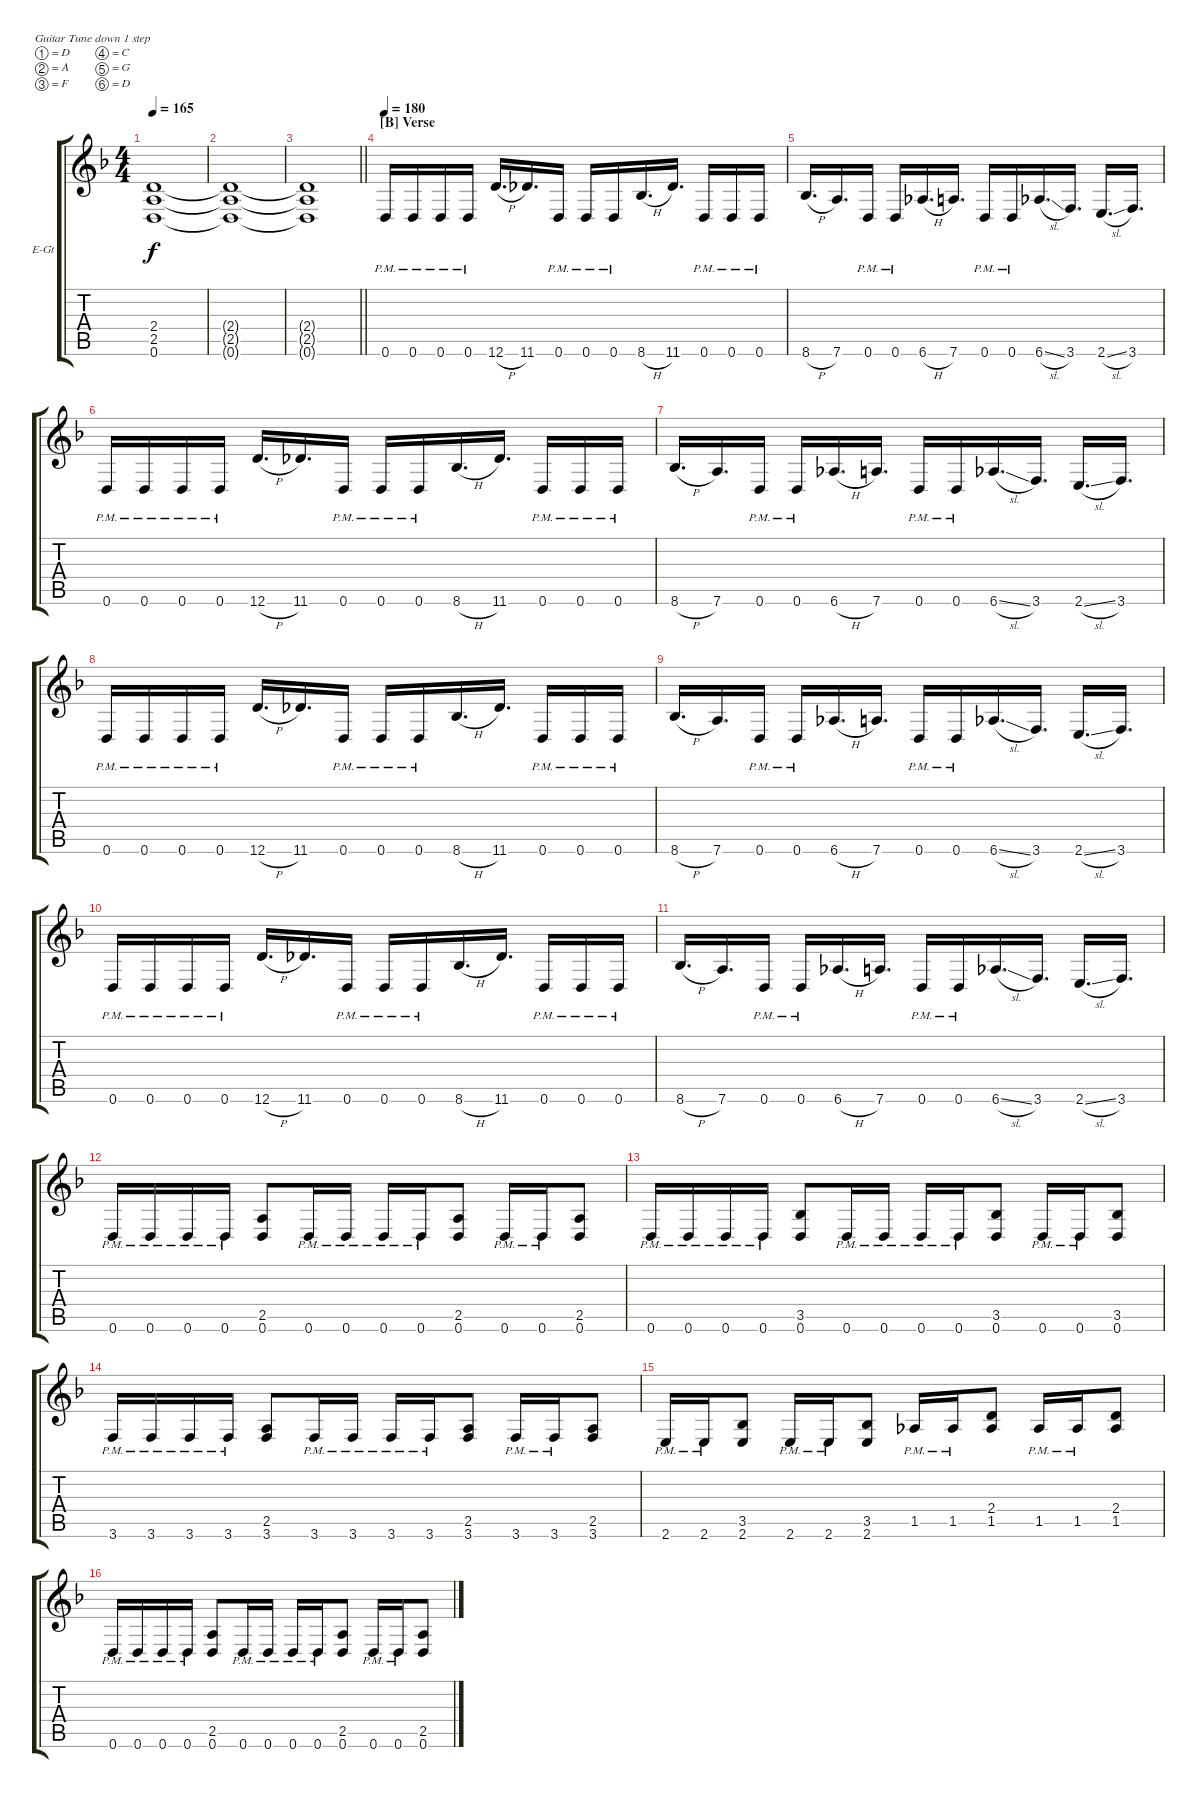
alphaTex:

\bracketExtendMode groupsimilarinstruments
\firstSystemTrackNameOrientation horizontal
\otherSystemsTrackNameOrientation horizontal
\track ("Guitar 2" "E-Gt") {instrument overdrivenguitar}
\staff {score tabs}
\tuning (D4 A3 F3 C3 G2 D2)
\ts (4 4)
\tempo 165
\clef g2
\ks dminor
(2.4 2.5 0.6).1{dy f} |
(2.4{t} 2.5{t} 0.6{t}).1 |
\barLineRight lightlight
(2.4{t} 2.5{t} 0.6{t}).1 |
\section ("B" "Verse")
\tempo 180
0.6{pm}.16 0.6{pm}.16 0.6{pm}.16 0.6{pm}.16 12.6{h}.16{d} 11.6.16{d} 0.6{pm}.16 0.6{pm}.16 0.6{pm}.16 8.6{h}.16{d} 11.6.16{d} 0.6{pm}.16 0.6{pm}.16 0.6{pm}.16 |
8.6{h}.16{d} 7.6.16{d} 0.6{pm}.16 0.6{pm}.16 6.6{h}.16{d} 7.6.16{d} 0.6{pm}.16 0.6{pm}.16 6.6{sl}.16{d} 3.6.16{d} 2.6{sl}.16{d} 3.6.16{d} |
0.6{pm}.16 0.6{pm}.16 0.6{pm}.16 0.6{pm}.16 12.6{h}.16{d} 11.6.16{d} 0.6{pm}.16 0.6{pm}.16 0.6{pm}.16 8.6{h}.16{d} 11.6.16{d} 0.6{pm}.16 0.6{pm}.16 0.6{pm}.16 |
8.6{h}.16{d} 7.6.16{d} 0.6{pm}.16 0.6{pm}.16 6.6{h}.16{d} 7.6.16{d} 0.6{pm}.16 0.6{pm}.16 6.6{sl}.16{d} 3.6.16{d} 2.6{sl}.16{d} 3.6.16{d} |
0.6{pm}.16 0.6{pm}.16 0.6{pm}.16 0.6{pm}.16 12.6{h}.16{d} 11.6.16{d} 0.6{pm}.16 0.6{pm}.16 0.6{pm}.16 8.6{h}.16{d} 11.6.16{d} 0.6{pm}.16 0.6{pm}.16 0.6{pm}.16 |
8.6{h}.16{d} 7.6.16{d} 0.6{pm}.16 0.6{pm}.16 6.6{h}.16{d} 7.6.16{d} 0.6{pm}.16 0.6{pm}.16 6.6{sl}.16{d} 3.6.16{d} 2.6{sl}.16{d} 3.6.16{d} |
0.6{pm}.16 0.6{pm}.16 0.6{pm}.16 0.6{pm}.16 12.6{h}.16{d} 11.6.16{d} 0.6{pm}.16 0.6{pm}.16 0.6{pm}.16 8.6{h}.16{d} 11.6.16{d} 0.6{pm}.16 0.6{pm}.16 0.6{pm}.16 |
8.6{h}.16{d} 7.6.16{d} 0.6{pm}.16 0.6{pm}.16 6.6{h}.16{d} 7.6.16{d} 0.6{pm}.16 0.6{pm}.16 6.6{sl}.16{d} 3.6.16{d} 2.6{sl}.16{d} 3.6.16{d} |
0.6{pm}.16 0.6{pm}.16 0.6{pm}.16 0.6{pm}.16 (2.5 0.6).8 0.6{pm}.16 0.6{pm}.16 0.6{pm}.16 0.6{pm}.16 (2.5 0.6).8 0.6{pm}.16 0.6{pm}.16 (2.5 0.6).8 |
0.6{pm}.16 0.6{pm}.16 0.6{pm}.16 0.6{pm}.16 (3.5 0.6).8 0.6{pm}.16 0.6{pm}.16 0.6{pm}.16 0.6{pm}.16 (3.5 0.6).8 0.6{pm}.16 0.6{pm}.16 (3.5 0.6).8 |
3.6{pm}.16 3.6{pm}.16 3.6{pm}.16 3.6{pm}.16 (2.5 3.6).8 3.6{pm}.16 3.6{pm}.16 3.6{pm}.16 3.6{pm}.16 (2.5 3.6).8 3.6{pm}.16 3.6{pm}.16 (2.5 3.6).8 |
2.6{pm}.16 2.6{pm}.16 (3.5 2.6).8 2.6{pm}.16 2.6{pm}.16 (3.5 2.6).8 1.5{pm}.16 1.5{pm}.16 (2.4 1.5).8 1.5{pm}.16 1.5{pm}.16 (2.4 1.5).8 |
0.6{pm}.16 0.6{pm}.16 0.6{pm}.16 0.6{pm}.16 (2.5 0.6).8 0.6{pm}.16 0.6{pm}.16 0.6{pm}.16 0.6{pm}.16 (2.5 0.6).8 0.6{pm}.16 0.6{pm}.16 (2.5 0.6).8
